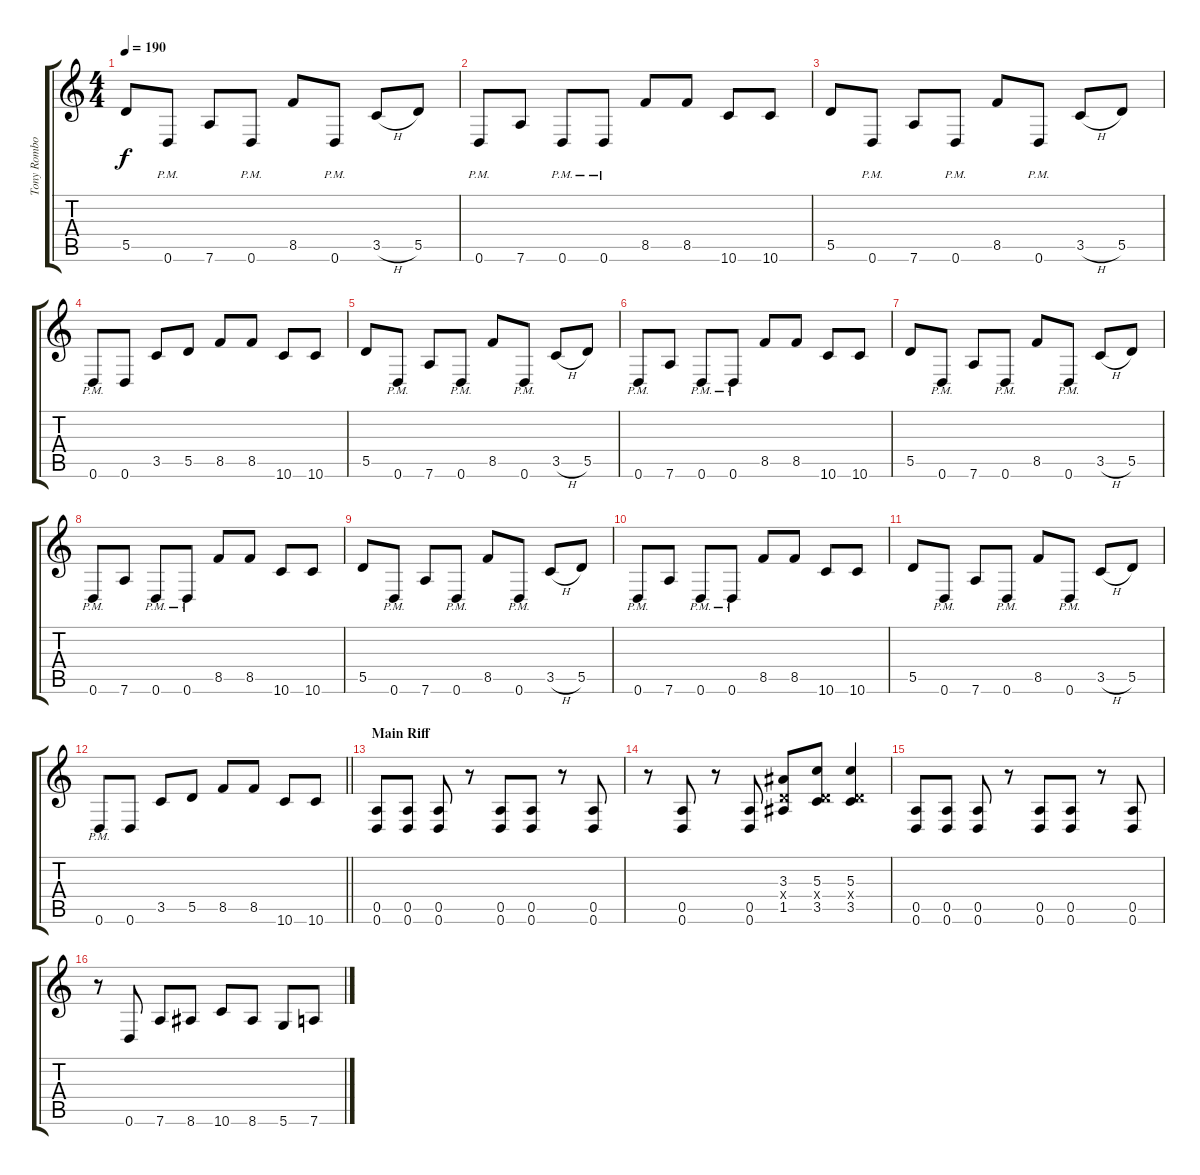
\track ("Tony Rombola" "Tony Rombo") {instrument distortionguitar}
\staff {score tabs}
\tuning (E4 B3 G3 D3 A2 D2) {hide}
\ts (4 4)
\tempo 190
\clef g2
\ks c
5.5.8{dy f} 0.6{pm}.8 7.6.8 0.6{pm}.8 8.5.8 0.6{pm}.8 3.5{h}.8 5.5.8 |
0.6{pm}.8 7.6.8 0.6{pm}.8 0.6{pm}.8 8.5.8 8.5.8 10.6.8 10.6.8 |
5.5.8 0.6{pm}.8 7.6.8 0.6{pm}.8 8.5.8 0.6{pm}.8 3.5{h}.8 5.5.8 |
0.6{pm}.8 0.6.8 3.5.8 5.5.8 8.5.8 8.5.8 10.6.8 10.6.8 |
5.5.8 0.6{pm}.8 7.6.8 0.6{pm}.8 8.5.8 0.6{pm}.8 3.5{h}.8 5.5.8 |
0.6{pm}.8 7.6.8 0.6{pm}.8 0.6{pm}.8 8.5.8 8.5.8 10.6.8 10.6.8 |
5.5.8 0.6{pm}.8 7.6.8 0.6{pm}.8 8.5.8 0.6{pm}.8 3.5{h}.8 5.5.8 |
0.6{pm}.8 7.6.8 0.6{pm}.8 0.6{pm}.8 8.5.8 8.5.8 10.6.8 10.6.8 |
5.5.8 0.6{pm}.8 7.6.8 0.6{pm}.8 8.5.8 0.6{pm}.8 3.5{h}.8 5.5.8 |
0.6{pm}.8 7.6.8 0.6{pm}.8 0.6{pm}.8 8.5.8 8.5.8 10.6.8 10.6.8 |
5.5.8 0.6{pm}.8 7.6.8 0.6{pm}.8 8.5.8 0.6{pm}.8 3.5{h}.8 5.5.8 |
\barLineRight lightlight
0.6{pm}.8 0.6.8 3.5.8 5.5.8 8.5.8 8.5.8 10.6.8 10.6.8 |
\section ("" "Main Riff")
(0.5 0.6).8 (0.5 0.6).8 (0.5 0.6).8 r.8 (0.5 0.6).8 (0.5 0.6).8 r.8 (0.5 0.6).8 |
r.8 (0.5 0.6).8 r.8 (0.5 0.6).8 (3.3 0.4{x} 1.5).8 (5.3 0.4{x} 3.5).8 (5.3 0.4{x} 3.5).4 |
(0.5 0.6).8 (0.5 0.6).8 (0.5 0.6).8 r.8 (0.5 0.6).8 (0.5 0.6).8 r.8 (0.5 0.6).8 |
r.8 0.6.8 7.6.8 8.6.8 10.6.8 8.6.8 5.6.8 7.6.8
